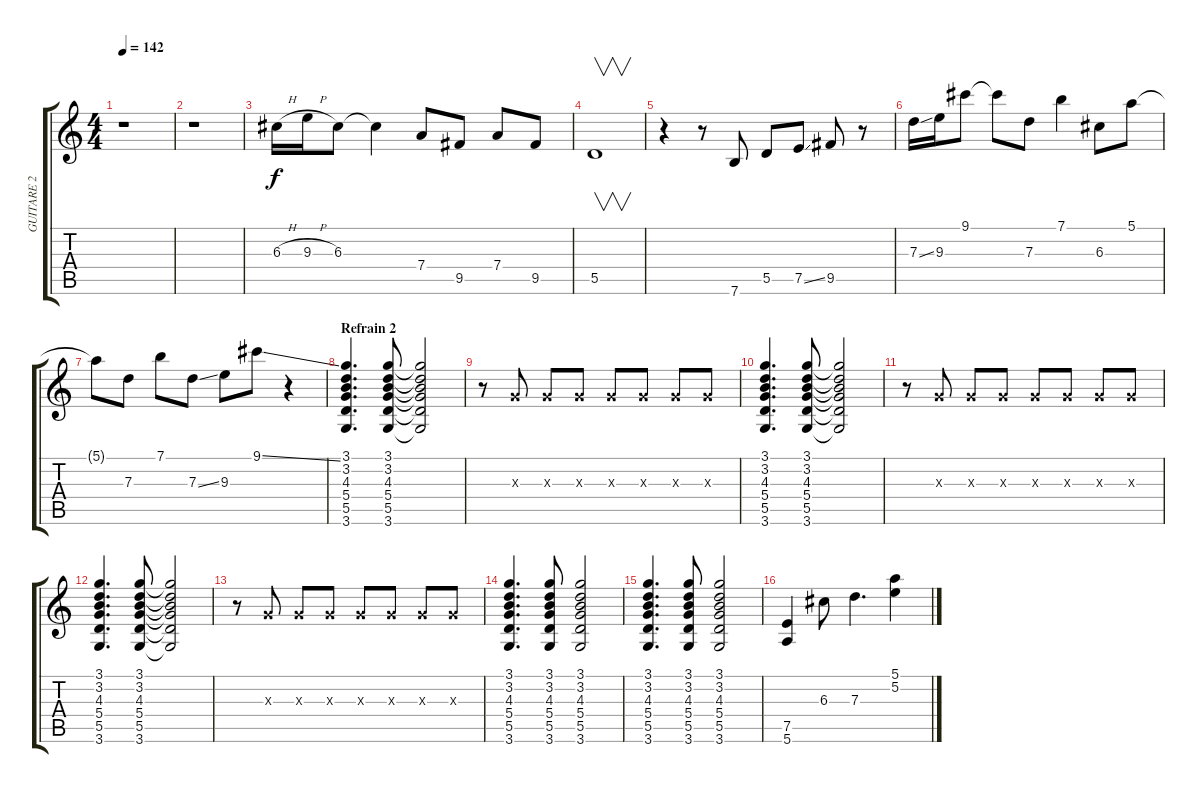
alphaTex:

\track ("GUITARE 2" "GUITARE 2") {instrument overdrivenguitar}
\staff {score tabs}
\tuning (E4 B3 G3 D3 A2 E2) {hide}
\ts (4 4)
\tempo 142
\clef g2
\ks c
r.1{dy f} |
r.1 |
6.3{h}.16 9.3{h}.16 6.3.8 6.3{t}.4 7.4.8 9.5.8 7.4.8 9.5.8 |
5.5.1{v} |
r.4 r.8 7.6.8 5.5.8 7.5{ss}.8 9.5.8 r.8 |
7.3{ss}.16 9.3.16 9.1.8 9.1{t}.8 7.3.8 7.1.4 6.3.8 5.1.8 |
5.1{t}.8 7.3.8 7.1.8 7.3{ss}.8 9.3.8 9.1{ss}.8 r.4 |
\section ("" "Refrain 2")
(3.1 3.2 4.3 5.4 5.5 3.6).4{d} (3.1 3.2 4.3 5.4 5.5 3.6).8 (3.1{t} 3.2{t} 4.3{t} 5.4{t} 5.5{t} 3.6{t}).2 |
r.8 0.3{x}.8 0.3{x}.8 0.3{x}.8 0.3{x}.8 0.3{x}.8 0.3{x}.8 0.3{x}.8 |
(3.1 3.2 4.3 5.4 5.5 3.6).4{d} (3.1 3.2 4.3 5.4 5.5 3.6).8 (3.1{t} 3.2{t} 4.3{t} 5.4{t} 5.5{t} 3.6{t}).2 |
r.8 0.3{x}.8 0.3{x}.8 0.3{x}.8 0.3{x}.8 0.3{x}.8 0.3{x}.8 0.3{x}.8 |
(3.1 3.2 4.3 5.4 5.5 3.6).4{d} (3.1 3.2 4.3 5.4 5.5 3.6).8 (3.1{t} 3.2{t} 4.3{t} 5.4{t} 5.5{t} 3.6{t}).2 |
r.8 0.3{x}.8 0.3{x}.8 0.3{x}.8 0.3{x}.8 0.3{x}.8 0.3{x}.8 0.3{x}.8 |
(3.1 3.2 4.3 5.4 5.5 3.6).4{d} (3.1 3.2 4.3 5.4 5.5 3.6).8 (3.1 3.2 4.3 5.4 5.5 3.6).2 |
(3.1 3.2 4.3 5.4 5.5 3.6).4{d} (3.1 3.2 4.3 5.4 5.5 3.6).8 (3.1 3.2 4.3 5.4 5.5 3.6).2 |
(7.5 5.6).4 6.3.8 7.3.4{d} (5.1 5.2).4
